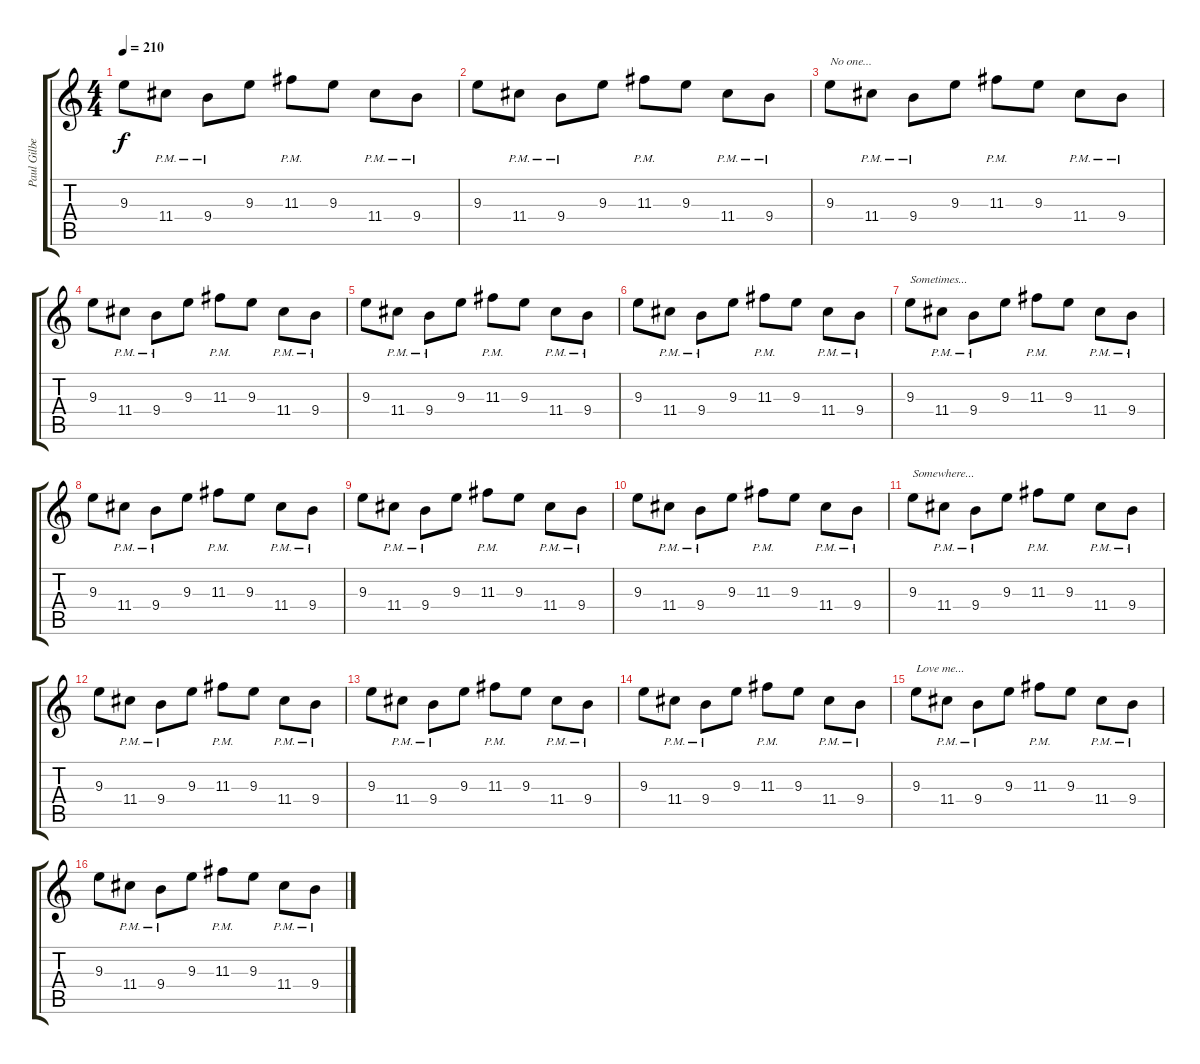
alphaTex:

\track ("Paul Gilbert" "Paul Gilbe") {instrument distortionguitar}
\staff {score tabs}
\tuning (E4 B3 G3 D3 A2 E2) {hide}
\ts (4 4)
\tempo 210
\clef g2
\ks c
9.3.8{dy f} 11.4{pm}.8 9.4{pm}.8 9.3.8 11.3{pm}.8 9.3.8 11.4{pm}.8 9.4{pm}.8 |
9.3.8 11.4{pm}.8 9.4{pm}.8 9.3.8 11.3{pm}.8 9.3.8 11.4{pm}.8 9.4{pm}.8 |
9.3.8{txt "No one..."} 11.4{pm}.8 9.4{pm}.8 9.3.8 11.3{pm}.8 9.3.8 11.4{pm}.8 9.4{pm}.8 |
9.3.8 11.4{pm}.8 9.4{pm}.8 9.3.8 11.3{pm}.8 9.3.8 11.4{pm}.8 9.4{pm}.8 |
9.3.8 11.4{pm}.8 9.4{pm}.8 9.3.8 11.3{pm}.8 9.3.8 11.4{pm}.8 9.4{pm}.8 |
9.3.8 11.4{pm}.8 9.4{pm}.8 9.3.8 11.3{pm}.8 9.3.8 11.4{pm}.8 9.4{pm}.8 |
9.3.8{txt "Sometimes..."} 11.4{pm}.8 9.4{pm}.8 9.3.8 11.3{pm}.8 9.3.8 11.4{pm}.8 9.4{pm}.8 |
9.3.8 11.4{pm}.8 9.4{pm}.8 9.3.8 11.3{pm}.8 9.3.8 11.4{pm}.8 9.4{pm}.8 |
9.3.8 11.4{pm}.8 9.4{pm}.8 9.3.8 11.3{pm}.8 9.3.8 11.4{pm}.8 9.4{pm}.8 |
9.3.8 11.4{pm}.8 9.4{pm}.8 9.3.8 11.3{pm}.8 9.3.8 11.4{pm}.8 9.4{pm}.8 |
9.3.8{txt "Somewhere..."} 11.4{pm}.8 9.4{pm}.8 9.3.8 11.3{pm}.8 9.3.8 11.4{pm}.8 9.4{pm}.8 |
9.3.8 11.4{pm}.8 9.4{pm}.8 9.3.8 11.3{pm}.8 9.3.8 11.4{pm}.8 9.4{pm}.8 |
9.3.8 11.4{pm}.8 9.4{pm}.8 9.3.8 11.3{pm}.8 9.3.8 11.4{pm}.8 9.4{pm}.8 |
9.3.8 11.4{pm}.8 9.4{pm}.8 9.3.8 11.3{pm}.8 9.3.8 11.4{pm}.8 9.4{pm}.8 |
9.3.8{txt "Love me..."} 11.4{pm}.8 9.4{pm}.8 9.3.8 11.3{pm}.8 9.3.8 11.4{pm}.8 9.4{pm}.8 |
9.3.8 11.4{pm}.8 9.4{pm}.8 9.3.8 11.3{pm}.8 9.3.8 11.4{pm}.8 9.4{pm}.8
